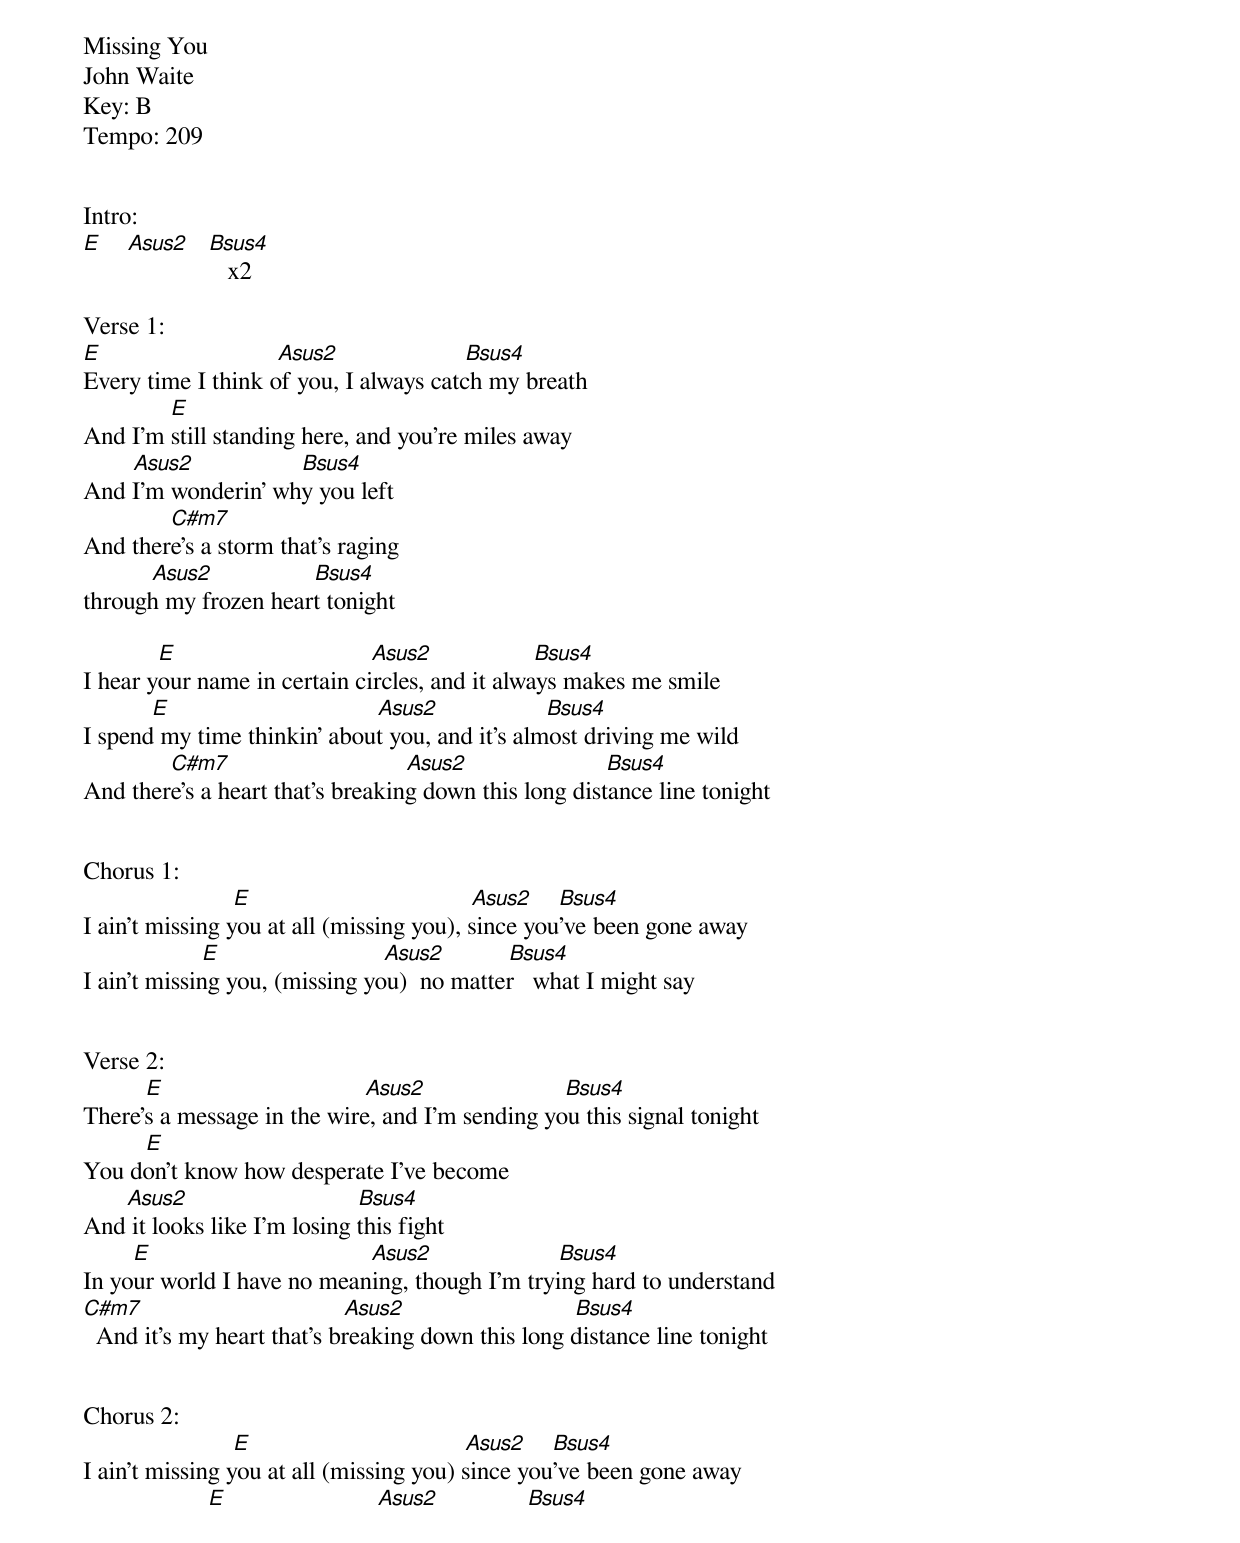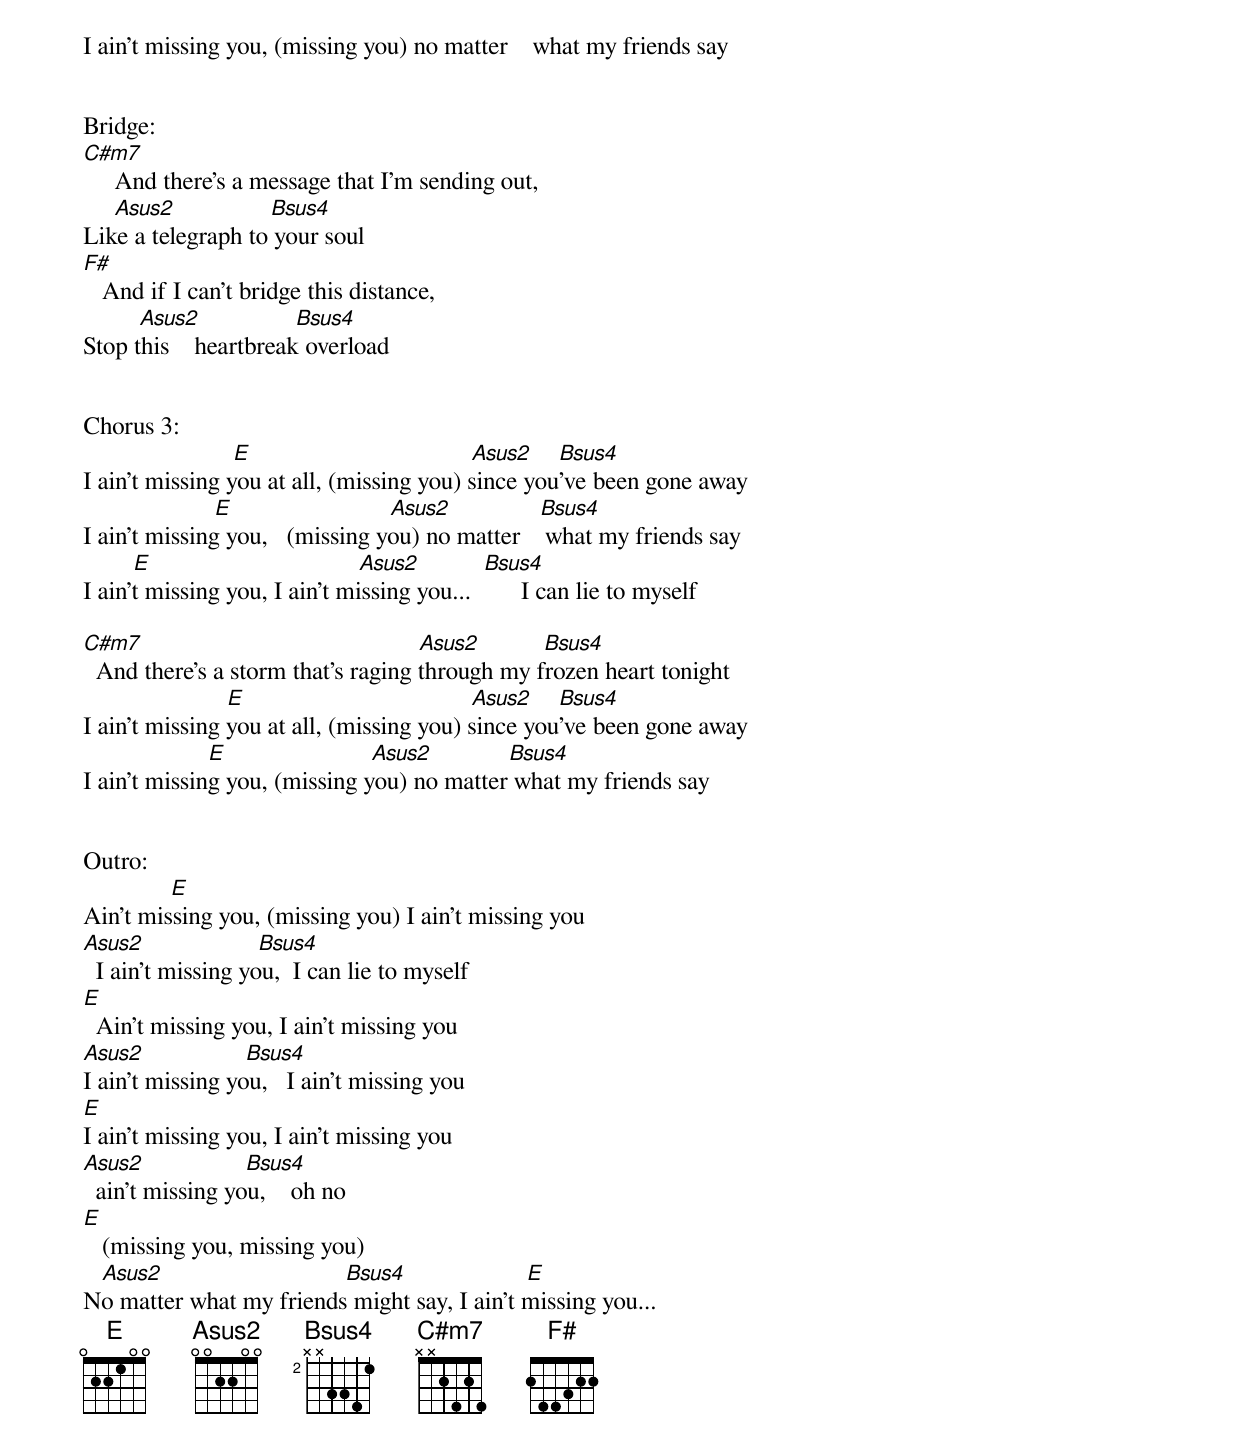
Missing You
John Waite
Key: B
Tempo: 209


Intro:
[E]    [Asus2]   [Bsus4]   x2

Verse 1:
[E]                            [Asus2]                    [Bsus4]
Every time I think of you, I always catch my breath
              [E]
And I'm still standing here, and you're miles away
        [Asus2]                 [Bsus4]
And I'm wonderin' why you left
              [C#m7]
And there's a storm that's raging
           [Asus2]                [Bsus4]
through my frozen heart tonight

            [E]                               [Asus2]                [Bsus4]
I hear your name in certain circles, and it always makes me smile
           [E]                                 [Asus2]                 [Bsus4]
I spend my time thinkin' about you, and it's almost driving me wild
              [C#m7]                            [Asus2]                      [Bsus4]
And there's a heart that's breaking down this long distance line tonight


Chorus 1:
                        [E]                                   [Asus2]    [Bsus4]
I ain't missing you at all (missing you), since you've been gone away
                   [E]                          [Asus2]          [Bsus4]
I ain't missing you, (missing you)  no matter   what I might say


Verse 2:
          [E]                                [Asus2]                      [Bsus4]
There's a message in the wire, and I'm sending you this signal tonight
          [E]
You don't know how desperate I've become
       [Asus2]                           [Bsus4]
And it looks like I'm losing this fight
        [E]                                   [Asus2]                    [Bsus4]
In your world I have no meaning, though I'm trying hard to understand
[C#m7]                                [Asus2]                           [Bsus4]
  And it's my heart that's breaking down this long distance line tonight


Chorus 2:
                        [E]                                  [Asus2]    [Bsus4]
I ain't missing you at all (missing you) since you've been gone away
                    [E]                        [Asus2]              [Bsus4]
I ain't missing you, (missing you) no matter    what my friends say


Bridge:
[C#m7]
     And there's a message that I'm sending out,
     [Asus2]               [Bsus4]
Like a telegraph to your soul
[F#]
   And if I can't bridge this distance,
         [Asus2]               [Bsus4]
Stop this    heartbreak overload


Chorus 3:
                        [E]                                   [Asus2]    [Bsus4]
I ain't missing you at all, (missing you) since you've been gone away
                     [E]                         [Asus2]              [Bsus4]
I ain't missing you,   (missing you) no matter    what my friends say
        [E]                                 [Asus2]          [Bsus4]
I ain't missing you, I ain't missing you...        I can lie to myself

[C#m7]                                            [Asus2]          [Bsus4]
  And there's a storm that's raging through my frozen heart tonight
                       [E]                                    [Asus2]    [Bsus4]
I ain't missing you at all, (missing you) since you've been gone away
                    [E]                       [Asus2]            [Bsus4]
I ain't missing you, (missing you) no matter what my friends say


Outro:
              [E]
Ain't missing you, (missing you) I ain't missing you
[Asus2]                  [Bsus4]
  I ain't missing you,  I can lie to myself
[E]
  Ain't missing you, I ain't missing you
[Asus2]                [Bsus4]
I ain't missing you,   I ain't missing you
[E]
I ain't missing you, I ain't missing you
[Asus2]                [Bsus4]
  ain't missing you,    oh no
[E]
   (missing you, missing you)
   [Asus2]                             [Bsus4]                   [E]
No matter what my friends might say, I ain't missing you...
